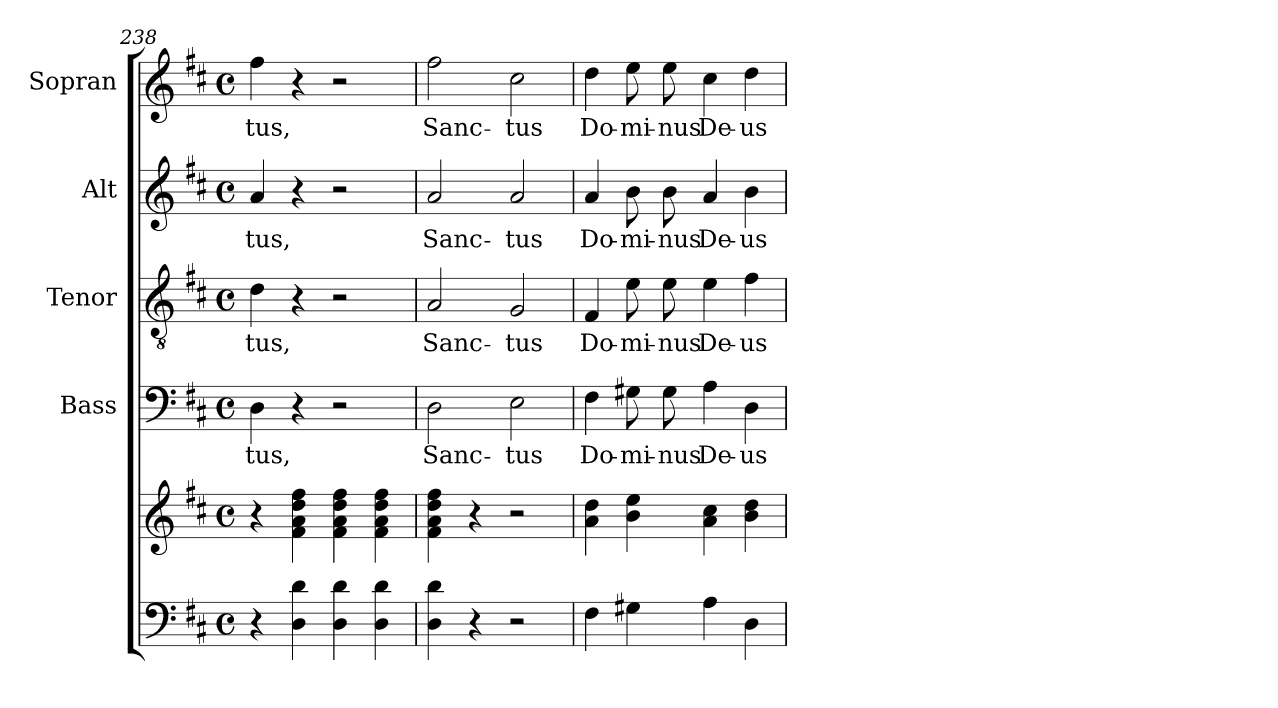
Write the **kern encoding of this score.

**kern	**kern	**kern	**text	**kern	**text	**kern	**text	**kern	**text
*part5	*part5	*part4	*part4	*part3	*part3	*part2	*part2	*part1	*part1
*staff6	*staff5	*staff4	*staff4	*staff3	*staff3	*staff2	*staff2	*staff1	*staff1
*	*	*I"Bass	*	*I"Tenor	*	*I"Alt	*	*I"Sopran	*
*	*	*I'B.	*	*I'T.	*	*I'A.	*	*I'S.	*
*clefF4	*clefG2	*clefF4	*	*clefGv2	*	*clefG2	*	*clefG2	*
*k[f#c#]	*k[f#c#]	*k[f#c#]	*	*k[f#c#]	*	*k[f#c#]	*	*k[f#c#]	*
*D:	*D:	*D:	*	*D:	*	*D:	*	*D:	*
*M4/4	*M4/4	*M4/4	*	*M4/4	*	*M4/4	*	*M4/4	*
*met(c)	*met(c)	*met(c)	*	*met(c)	*	*met(c)	*	*met(c)	*
=238	=238	=238	=238	=238	=238	=238	=238	=238	=238
!	!	!	!LO:LY:b	!	!LO:LY:b	!	!LO:LY:b	!	!LO:LY:b
4r	4r	4D\	-tus,	4d\	-tus,	4a/	-tus,	4ff#\	-tus,
4D\ 4d\	4f#\ 4a\ 4dd\ 4ff#\	4r	.	4r	.	4r	.	4r	.
4D\ 4d\	4f#\ 4a\ 4dd\ 4ff#\	2r	.	2r	.	2r	.	2r	.
4D\ 4d\	4f#\ 4a\ 4dd\ 4ff#\	.	.	.	.	.	.	.	.
=239	=239	=239	=239	=239	=239	=239	=239	=239	=239
!	!	!	!LO:LY:b	!	!LO:LY:b	!	!LO:LY:b	!	!LO:LY:b
4D\ 4d\	4f#\ 4a\ 4dd\ 4ff#\	2D\	Sanc-	2A/	Sanc-	2a/	Sanc-	2ff#\	Sanc-
4r	4r	.	.	.	.	.	.	.	.
!	!	!	!LO:LY:b	!	!LO:LY:b	!	!LO:LY:b	!	!LO:LY:b
2r	2r	2E\	-tus	2G/	-tus	2a/	-tus	2cc#\	-tus
=240	=240	=240	=240	=240	=240	=240	=240	=240	=240
!	!	!	!LO:LY:b	!	!LO:LY:b	!	!LO:LY:b	!	!LO:LY:b
4F#\	4a\ 4dd\	4F#\	Do-	4F#/	Do-	4a/	Do-	4dd\	Do-
!	!	!	!LO:LY:b	!	!LO:LY:b	!	!LO:LY:b	!	!LO:LY:b
4G#X\	4b\ 4ee\	8G#X\	-mi-	8e\	-mi-	8b\	-mi-	8ee\	-mi-
!	!	!	!LO:LY:b	!	!LO:LY:b	!	!LO:LY:b	!	!LO:LY:b
.	.	8G#\	-nus	8e\	-nus	8b\	-nus	8ee\	-nus
!	!	!	!LO:LY:b	!	!LO:LY:b	!	!LO:LY:b	!	!LO:LY:b
4A\	4a\ 4cc#\	4A\	De-	4e\	De-	4a/	De-	4cc#\	De-
!	!	!	!LO:LY:b	!	!LO:LY:b	!	!LO:LY:b	!	!LO:LY:b
4D\	4b\ 4dd\	4D\	-us	4f#\	-us	4b\	-us	4dd\	-us
=	=	=	=	=	=	=	=	=	=
*-	*-	*-	*-	*-	*-	*-	*-	*-	*-
